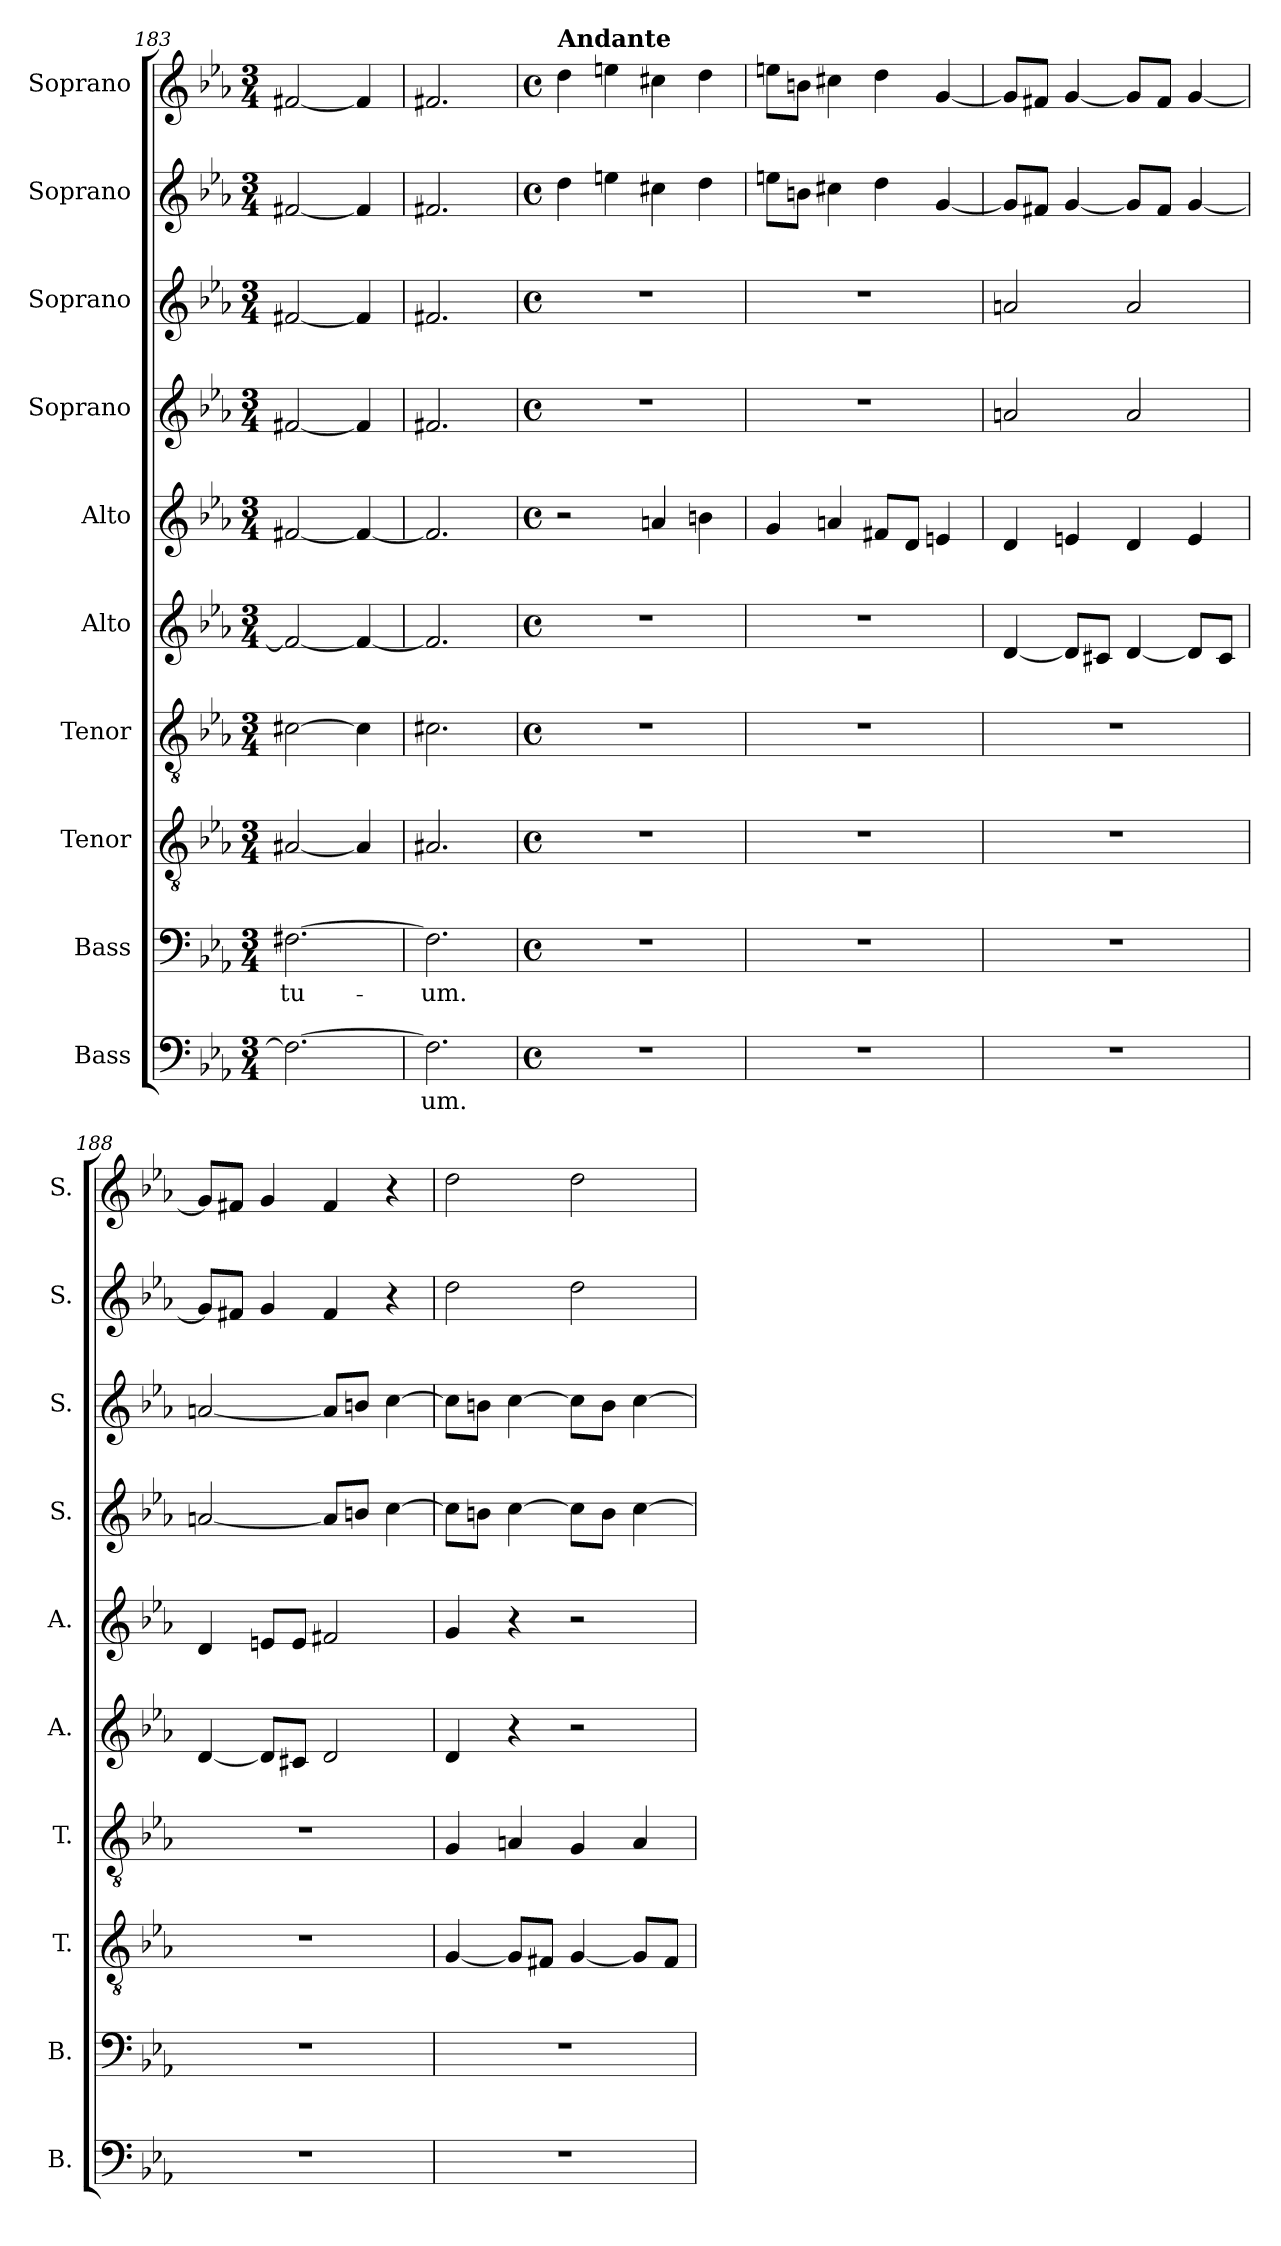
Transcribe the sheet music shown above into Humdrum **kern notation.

**kern	**text	**kern	**text	**kern	**kern	**kern	**kern	**kern	**kern	**kern	**kern
*part10	*part10	*part9	*part9	*part8	*part7	*part6	*part5	*part4	*part3	*part2	*part1
*staff10	*staff10	*staff9	*staff9	*staff8	*staff7	*staff6	*staff5	*staff4	*staff3	*staff2	*staff1
*I"Bass	*	*I"Bass	*	*I"Tenor	*I"Tenor	*I"Alto	*I"Alto	*I"Soprano	*I"Soprano	*I"Soprano	*I"Soprano
*I'B.	*	*I'B.	*	*I'T.	*I'T.	*I'A.	*I'A.	*I'S.	*I'S.	*I'S.	*I'S.
!!LO:PB:g=z
*clefF4	*	*clefF4	*	*clefGv2	*clefGv2	*clefG2	*clefG2	*clefG2	*clefG2	*clefG2	*clefG2
*k[b-e-a-]	*	*k[b-e-a-]	*	*k[b-e-a-]	*k[b-e-a-]	*k[b-e-a-]	*k[b-e-a-]	*k[b-e-a-]	*k[b-e-a-]	*k[b-e-a-]	*k[b-e-a-]
*M3/4	*	*M3/4	*	*M3/4	*M3/4	*M3/4	*M3/4	*M3/4	*M3/4	*M3/4	*M3/4
=183	=183	=183	=183	=183	=183	=183	=183	=183	=183	=183	=183
2.F#\_	.	[2.F#X\	-tu-	[2A#X/	[2c#X\	2f#/_	[2f#X/	[2f#X/	[2f#X/	[2f#X/	[2f#X/
.	.	.	.	4A#/]	4c#\]	4f#/_	4f#/_	4f#/]	4f#/]	4f#/]	4f#/]
=184	=184	=184	=184	=184	=184	=184	=184	=184	=184	=184	=184
2.F#\]	-um.	2.F#\]	-um.	2.A#X/	2.c#X\	2.f#/]	2.f#/]	2.f#X/	2.f#X/	2.f#X/	2.f#X/
=185	=185	=185	=185	=185	=185	=185	=185	=185	=185	=185	=185
*M4/4	*	*M4/4	*	*M4/4	*M4/4	*M4/4	*M4/4	*M4/4	*M4/4	*M4/4	*M4/4
*met(c)	*	*met(c)	*	*met(c)	*met(c)	*met(c)	*met(c)	*met(c)	*met(c)	*met(c)	*met(c)
!	!	!	!	!	!	!	!	!	!	!	!LO:TX:a:B:t=Andante
1r	.	1r	.	1r	1r	1r	2r	1r	1r	4dd\	4dd\
.	.	.	.	.	.	.	.	.	.	4een\	4een\
.	.	.	.	.	.	.	4an/	.	.	4cc#X\	4cc#X\
.	.	.	.	.	.	.	4bn\	.	.	4dd\	4dd\
=186	=186	=186	=186	=186	=186	=186	=186	=186	=186	=186	=186
1r	.	1r	.	1r	1r	1r	4g/	1r	1r	8een\L	8een\L
.	.	.	.	.	.	.	.	.	.	8bn\J	8bn\J
.	.	.	.	.	.	.	4an/	.	.	4cc#X\	4cc#X\
.	.	.	.	.	.	.	8f#X/L	.	.	4dd\	4dd\
.	.	.	.	.	.	.	8d/J	.	.	.	.
.	.	.	.	.	.	.	4en/	.	.	[4g/	[4g/
=187	=187	=187	=187	=187	=187	=187	=187	=187	=187	=187	=187
1r	.	1r	.	1r	1r	[4d/	4d/	2an/	2an/	8g/L]	8g/L]
.	.	.	.	.	.	.	.	.	.	8f#X/J	8f#X/J
.	.	.	.	.	.	8d/L]	4en/	.	.	[4g/	[4g/
.	.	.	.	.	.	8c#X/J	.	.	.	.	.
.	.	.	.	.	.	[4d/	4d/	2a/	2a/	8g/L]	8g/L]
.	.	.	.	.	.	.	.	.	.	8f#/J	8f#/J
.	.	.	.	.	.	8d/L]	4e/	.	.	[4g/	[4g/
.	.	.	.	.	.	8c#/J	.	.	.	.	.
!!LO:PB:g=z
=188	=188	=188	=188	=188	=188	=188	=188	=188	=188	=188	=188
1r	.	1r	.	1r	1r	[4d/	4d/	[2an/	[2an/	8g/L]	8g/L]
.	.	.	.	.	.	.	.	.	.	8f#X/J	8f#X/J
.	.	.	.	.	.	8d/L]	8en/L	.	.	4g/	4g/
.	.	.	.	.	.	8c#X/J	8e/J	.	.	.	.
.	.	.	.	.	.	2d/	2f#X/	8a/L]	8a/L]	4f#/	4f#/
.	.	.	.	.	.	.	.	8bn/J	8bn/J	.	.
.	.	.	.	.	.	.	.	[4cc\	[4cc\	4r	4r
=189	=189	=189	=189	=189	=189	=189	=189	=189	=189	=189	=189
1r	.	1r	.	[4G/	4G/	4d/	4g/	8cc\L]	8cc\L]	2dd\	2dd\
.	.	.	.	.	.	.	.	8bn\J	8bn\J	.	.
.	.	.	.	8G/L]	4An/	4r	4r	[4cc\	[4cc\	.	.
.	.	.	.	8F#X/J	.	.	.	.	.	.	.
.	.	.	.	[4G/	4G/	2r	2r	8cc\L]	8cc\L]	2dd\	2dd\
.	.	.	.	.	.	.	.	8b\J	8b\J	.	.
.	.	.	.	8G/L]	4A/	.	.	[4cc\	[4cc\	.	.
.	.	.	.	8F#/J	.	.	.	.	.	.	.
=	=	=	=	=	=	=	=	=	=	=	=
*-	*-	*-	*-	*-	*-	*-	*-	*-	*-	*-	*-
